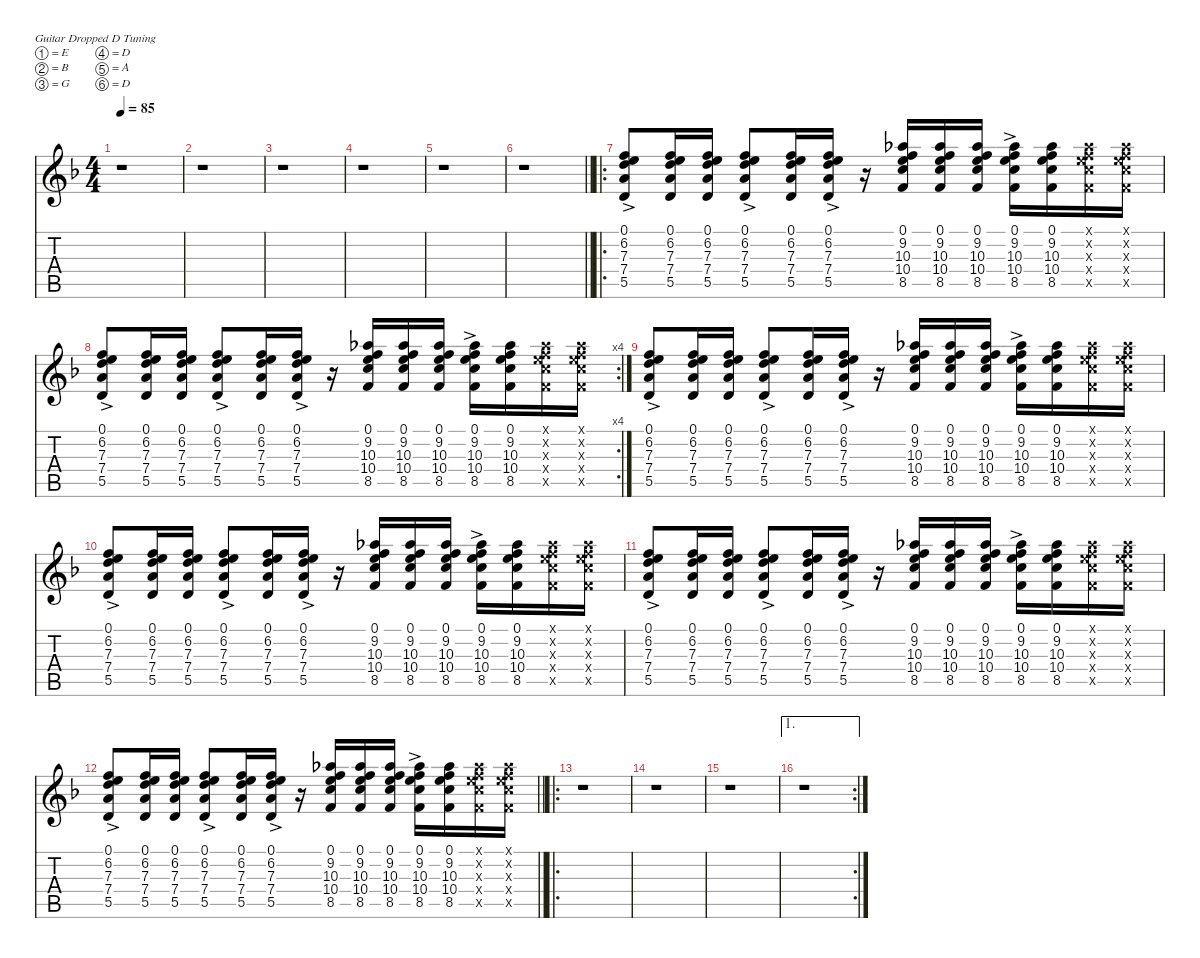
\defaultSystemsLayout 4
\hideDynamics
\bracketExtendMode nobrackets
\singleTrackTrackNamePolicy hidden
\multiTrackTrackNamePolicy hidden
\firstSystemTrackNameMode fullname
\firstSystemTrackNameOrientation horizontal
\otherSystemsTrackNameOrientation horizontal
\track ("Acoustic Guitar 1" "s.guit.") {instrument acousticguitarsteel}
\staff {score tabs}
\tuning (E4 B3 G3 D3 A2 D2)
\ts (4 4)
\tempo 85
\clef g2
\ks f
r.1{dy p beam Down} |
r.1{beam Down} |
r.1{beam Down} |
r.1{beam Down} |
r.1{beam Down} |
\barLineRight lightlight
r.1{beam Down} |
\ro
(0.1{ac acc forcenatural} 6.2{ac acc forcenatural} 7.3{ac acc forcenatural} 7.4{ac acc forcenatural} 5.5{ac acc forcenatural}).8{dy mf beam Up} (0.1{acc forcenatural} 6.2{acc forcenatural} 7.3{acc forcenatural} 7.4{acc forcenatural} 5.5{acc forcenatural}).16{dy f beam Up} (0.1{acc forcenatural} 6.2{acc forcenatural} 7.3{acc forcenatural} 7.4{acc forcenatural} 5.5{acc forcenatural}).16{beam Up} (0.1{ac acc forcenatural} 6.2{ac acc forcenatural} 7.3{ac acc forcenatural} 7.4{ac acc forcenatural} 5.5{ac acc forcenatural}).8{dy mf beam Up} (0.1{acc forcenatural} 6.2{acc forcenatural} 7.3{acc forcenatural} 7.4{acc forcenatural} 5.5{acc forcenatural}).16{dy f beam Up} (0.1{ac acc forcenatural} 6.2{ac acc forcenatural} 7.3{ac acc forcenatural} 7.4{ac acc forcenatural} 5.5{ac acc forcenatural}).16{dy mf beam Up} r.16{beam Up} (0.1{acc forcenatural} 9.2{acc b} 10.3{acc forcenatural} 10.4{acc forcenatural} 8.5{acc forcenatural}).16{dy f beam Down} (0.1{acc forcenatural} 9.2{acc b} 10.3{acc forcenatural} 10.4{acc forcenatural} 8.5{acc forcenatural}).16{beam Down} (0.1{acc forcenatural} 9.2{acc b} 10.3{acc forcenatural} 10.4{acc forcenatural} 8.5{acc forcenatural}).16{beam Down} (0.1{ac acc forcenatural} 9.2{ac acc b} 10.3{ac acc forcenatural} 10.4{ac acc forcenatural} 8.5{ac acc forcenatural}).16{dy mf beam Down} (0.1{acc forcenatural} 9.2{acc b} 10.3{acc forcenatural} 10.4{acc forcenatural} 8.5{acc forcenatural}).16{dy f beam Down} (0.1{x acc forcenatural} 9.2{x acc b} 10.3{x acc forcenatural} 10.4{x acc forcenatural} 8.5{x acc forcenatural}).16{beam Down} (0.1{x acc forcenatural} 9.2{x acc b} 10.3{x acc forcenatural} 10.4{x acc forcenatural} 8.5{x acc forcenatural}).16{beam Down} |
\rc 4
(0.1{ac acc forcenatural} 6.2{ac acc forcenatural} 7.3{ac acc forcenatural} 7.4{ac acc forcenatural} 5.5{ac acc forcenatural}).8{dy mf beam Up} (0.1{acc forcenatural} 6.2{acc forcenatural} 7.3{acc forcenatural} 7.4{acc forcenatural} 5.5{acc forcenatural}).16{dy f beam Up} (0.1{acc forcenatural} 6.2{acc forcenatural} 7.3{acc forcenatural} 7.4{acc forcenatural} 5.5{acc forcenatural}).16{beam Up} (0.1{ac acc forcenatural} 6.2{ac acc forcenatural} 7.3{ac acc forcenatural} 7.4{ac acc forcenatural} 5.5{ac acc forcenatural}).8{dy mf beam Up} (0.1{acc forcenatural} 6.2{acc forcenatural} 7.3{acc forcenatural} 7.4{acc forcenatural} 5.5{acc forcenatural}).16{dy f beam Up} (0.1{ac acc forcenatural} 6.2{ac acc forcenatural} 7.3{ac acc forcenatural} 7.4{ac acc forcenatural} 5.5{ac acc forcenatural}).16{dy mf beam Up} r.16{beam Up} (0.1{acc forcenatural} 9.2{acc b} 10.3{acc forcenatural} 10.4{acc forcenatural} 8.5{acc forcenatural}).16{dy f beam Down} (0.1{acc forcenatural} 9.2{acc b} 10.3{acc forcenatural} 10.4{acc forcenatural} 8.5{acc forcenatural}).16{beam Down} (0.1{acc forcenatural} 9.2{acc b} 10.3{acc forcenatural} 10.4{acc forcenatural} 8.5{acc forcenatural}).16{beam Down} (0.1{ac acc forcenatural} 9.2{ac acc b} 10.3{ac acc forcenatural} 10.4{ac acc forcenatural} 8.5{ac acc forcenatural}).16{dy mf beam Down} (0.1{acc forcenatural} 9.2{acc b} 10.3{acc forcenatural} 10.4{acc forcenatural} 8.5{acc forcenatural}).16{dy f beam Down} (0.1{x acc forcenatural} 9.2{x acc b} 10.3{x acc forcenatural} 10.4{x acc forcenatural} 8.5{x acc forcenatural}).16{beam Down} (0.1{x acc forcenatural} 9.2{x acc b} 10.3{x acc forcenatural} 10.4{x acc forcenatural} 8.5{x acc forcenatural}).16{beam Down} |
(0.1{ac acc forcenatural} 6.2{ac acc forcenatural} 7.3{ac acc forcenatural} 7.4{ac acc forcenatural} 5.5{ac acc forcenatural}).8{dy mf beam Up} (0.1{acc forcenatural} 6.2{acc forcenatural} 7.3{acc forcenatural} 7.4{acc forcenatural} 5.5{acc forcenatural}).16{dy f beam Up} (0.1{acc forcenatural} 6.2{acc forcenatural} 7.3{acc forcenatural} 7.4{acc forcenatural} 5.5{acc forcenatural}).16{beam Up} (0.1{ac acc forcenatural} 6.2{ac acc forcenatural} 7.3{ac acc forcenatural} 7.4{ac acc forcenatural} 5.5{ac acc forcenatural}).8{dy mf beam Up} (0.1{acc forcenatural} 6.2{acc forcenatural} 7.3{acc forcenatural} 7.4{acc forcenatural} 5.5{acc forcenatural}).16{dy f beam Up} (0.1{ac acc forcenatural} 6.2{ac acc forcenatural} 7.3{ac acc forcenatural} 7.4{ac acc forcenatural} 5.5{ac acc forcenatural}).16{dy mf beam Up} r.16{beam Up} (0.1{acc forcenatural} 9.2{acc b} 10.3{acc forcenatural} 10.4{acc forcenatural} 8.5{acc forcenatural}).16{dy f beam Down} (0.1{acc forcenatural} 9.2{acc b} 10.3{acc forcenatural} 10.4{acc forcenatural} 8.5{acc forcenatural}).16{beam Down} (0.1{acc forcenatural} 9.2{acc b} 10.3{acc forcenatural} 10.4{acc forcenatural} 8.5{acc forcenatural}).16{beam Down} (0.1{ac acc forcenatural} 9.2{ac acc b} 10.3{ac acc forcenatural} 10.4{ac acc forcenatural} 8.5{ac acc forcenatural}).16{dy mf beam Down} (0.1{acc forcenatural} 9.2{acc b} 10.3{acc forcenatural} 10.4{acc forcenatural} 8.5{acc forcenatural}).16{dy f beam Down} (0.1{x acc forcenatural} 9.2{x acc b} 10.3{x acc forcenatural} 10.4{x acc forcenatural} 8.5{x acc forcenatural}).16{beam Down} (0.1{x acc forcenatural} 9.2{x acc b} 10.3{x acc forcenatural} 10.4{x acc forcenatural} 8.5{x acc forcenatural}).16{beam Down} |
(0.1{ac acc forcenatural} 6.2{ac acc forcenatural} 7.3{ac acc forcenatural} 7.4{ac acc forcenatural} 5.5{ac acc forcenatural}).8{dy mf beam Up} (0.1{acc forcenatural} 6.2{acc forcenatural} 7.3{acc forcenatural} 7.4{acc forcenatural} 5.5{acc forcenatural}).16{dy f beam Up} (0.1{acc forcenatural} 6.2{acc forcenatural} 7.3{acc forcenatural} 7.4{acc forcenatural} 5.5{acc forcenatural}).16{beam Up} (0.1{ac acc forcenatural} 6.2{ac acc forcenatural} 7.3{ac acc forcenatural} 7.4{ac acc forcenatural} 5.5{ac acc forcenatural}).8{dy mf beam Up} (0.1{acc forcenatural} 6.2{acc forcenatural} 7.3{acc forcenatural} 7.4{acc forcenatural} 5.5{acc forcenatural}).16{dy f beam Up} (0.1{ac acc forcenatural} 6.2{ac acc forcenatural} 7.3{ac acc forcenatural} 7.4{ac acc forcenatural} 5.5{ac acc forcenatural}).16{dy mf beam Up} r.16{beam Up} (0.1{acc forcenatural} 9.2{acc b} 10.3{acc forcenatural} 10.4{acc forcenatural} 8.5{acc forcenatural}).16{dy f beam Down} (0.1{acc forcenatural} 9.2{acc b} 10.3{acc forcenatural} 10.4{acc forcenatural} 8.5{acc forcenatural}).16{beam Down} (0.1{acc forcenatural} 9.2{acc b} 10.3{acc forcenatural} 10.4{acc forcenatural} 8.5{acc forcenatural}).16{beam Down} (0.1{ac acc forcenatural} 9.2{ac acc b} 10.3{ac acc forcenatural} 10.4{ac acc forcenatural} 8.5{ac acc forcenatural}).16{dy mf beam Down} (0.1{acc forcenatural} 9.2{acc b} 10.3{acc forcenatural} 10.4{acc forcenatural} 8.5{acc forcenatural}).16{dy f beam Down} (0.1{x acc forcenatural} 9.2{x acc b} 10.3{x acc forcenatural} 10.4{x acc forcenatural} 8.5{x acc forcenatural}).16{beam Down} (0.1{x acc forcenatural} 9.2{x acc b} 10.3{x acc forcenatural} 10.4{x acc forcenatural} 8.5{x acc forcenatural}).16{beam Down} |
(0.1{ac acc forcenatural} 6.2{ac acc forcenatural} 7.3{ac acc forcenatural} 7.4{ac acc forcenatural} 5.5{ac acc forcenatural}).8{dy ppp beam Up} (0.1{acc forcenatural} 6.2{acc forcenatural} 7.3{acc forcenatural} 7.4{acc forcenatural} 5.5{acc forcenatural}).16{dy pp beam Up} (0.1{acc forcenatural} 6.2{acc forcenatural} 7.3{acc forcenatural} 7.4{acc forcenatural} 5.5{acc forcenatural}).16{beam Up} (0.1{ac acc forcenatural} 6.2{ac acc forcenatural} 7.3{ac acc forcenatural} 7.4{ac acc forcenatural} 5.5{ac acc forcenatural}).8{dy ppp beam Up} (0.1{acc forcenatural} 6.2{acc forcenatural} 7.3{acc forcenatural} 7.4{acc forcenatural} 5.5{acc forcenatural}).16{dy pp beam Up} (0.1{ac acc forcenatural} 6.2{ac acc forcenatural} 7.3{ac acc forcenatural} 7.4{ac acc forcenatural} 5.5{ac acc forcenatural}).16{dy ppp beam Up} r.16{beam Up} (0.1{acc forcenatural} 9.2{acc b} 10.3{acc forcenatural} 10.4{acc forcenatural} 8.5{acc forcenatural}).16{dy pp beam Down} (0.1{acc forcenatural} 9.2{acc b} 10.3{acc forcenatural} 10.4{acc forcenatural} 8.5{acc forcenatural}).16{beam Down} (0.1{acc forcenatural} 9.2{acc b} 10.3{acc forcenatural} 10.4{acc forcenatural} 8.5{acc forcenatural}).16{beam Down} (0.1{ac acc forcenatural} 9.2{ac acc b} 10.3{ac acc forcenatural} 10.4{ac acc forcenatural} 8.5{ac acc forcenatural}).16{dy ppp beam Down} (0.1{acc forcenatural} 9.2{acc b} 10.3{acc forcenatural} 10.4{acc forcenatural} 8.5{acc forcenatural}).16{dy pp beam Down} (0.1{x acc forcenatural} 9.2{x acc b} 10.3{x acc forcenatural} 10.4{x acc forcenatural} 8.5{x acc forcenatural}).16{beam Down} (0.1{x acc forcenatural} 9.2{x acc b} 10.3{x acc forcenatural} 10.4{x acc forcenatural} 8.5{x acc forcenatural}).16{beam Down} |
\barLineRight lightlight
(0.1{ac acc forcenatural} 6.2{ac acc forcenatural} 7.3{ac acc forcenatural} 7.4{ac acc forcenatural} 5.5{ac acc forcenatural}).8{dy ppp beam Up} (0.1{acc forcenatural} 6.2{acc forcenatural} 7.3{acc forcenatural} 7.4{acc forcenatural} 5.5{acc forcenatural}).16{dy pp beam Up} (0.1{acc forcenatural} 6.2{acc forcenatural} 7.3{acc forcenatural} 7.4{acc forcenatural} 5.5{acc forcenatural}).16{beam Up} (0.1{ac acc forcenatural} 6.2{ac acc forcenatural} 7.3{ac acc forcenatural} 7.4{ac acc forcenatural} 5.5{ac acc forcenatural}).8{dy ppp beam Up} (0.1{acc forcenatural} 6.2{acc forcenatural} 7.3{acc forcenatural} 7.4{acc forcenatural} 5.5{acc forcenatural}).16{dy pp beam Up} (0.1{ac acc forcenatural} 6.2{ac acc forcenatural} 7.3{ac acc forcenatural} 7.4{ac acc forcenatural} 5.5{ac acc forcenatural}).16{dy ppp beam Up} r.16{beam Up} (0.1{acc forcenatural} 9.2{acc b} 10.3{acc forcenatural} 10.4{acc forcenatural} 8.5{acc forcenatural}).16{dy pp beam Down} (0.1{acc forcenatural} 9.2{acc b} 10.3{acc forcenatural} 10.4{acc forcenatural} 8.5{acc forcenatural}).16{beam Down} (0.1{acc forcenatural} 9.2{acc b} 10.3{acc forcenatural} 10.4{acc forcenatural} 8.5{acc forcenatural}).16{beam Down} (0.1{ac acc forcenatural} 9.2{ac acc b} 10.3{ac acc forcenatural} 10.4{ac acc forcenatural} 8.5{ac acc forcenatural}).16{dy ppp beam Down} (0.1{acc forcenatural} 9.2{acc b} 10.3{acc forcenatural} 10.4{acc forcenatural} 8.5{acc forcenatural}).16{dy pp beam Down} (0.1{x acc forcenatural} 9.2{x acc b} 10.3{x acc forcenatural} 10.4{x acc forcenatural} 8.5{x acc forcenatural}).16{beam Down} (0.1{x acc forcenatural} 9.2{x acc b} 10.3{x acc forcenatural} 10.4{x acc forcenatural} 8.5{x acc forcenatural}).16{beam Down} |
\ro
r.1{beam Down} |
r.1{beam Down} |
r.1{beam Down} |
\ae 1
\rc 2
r.1{beam Down}
